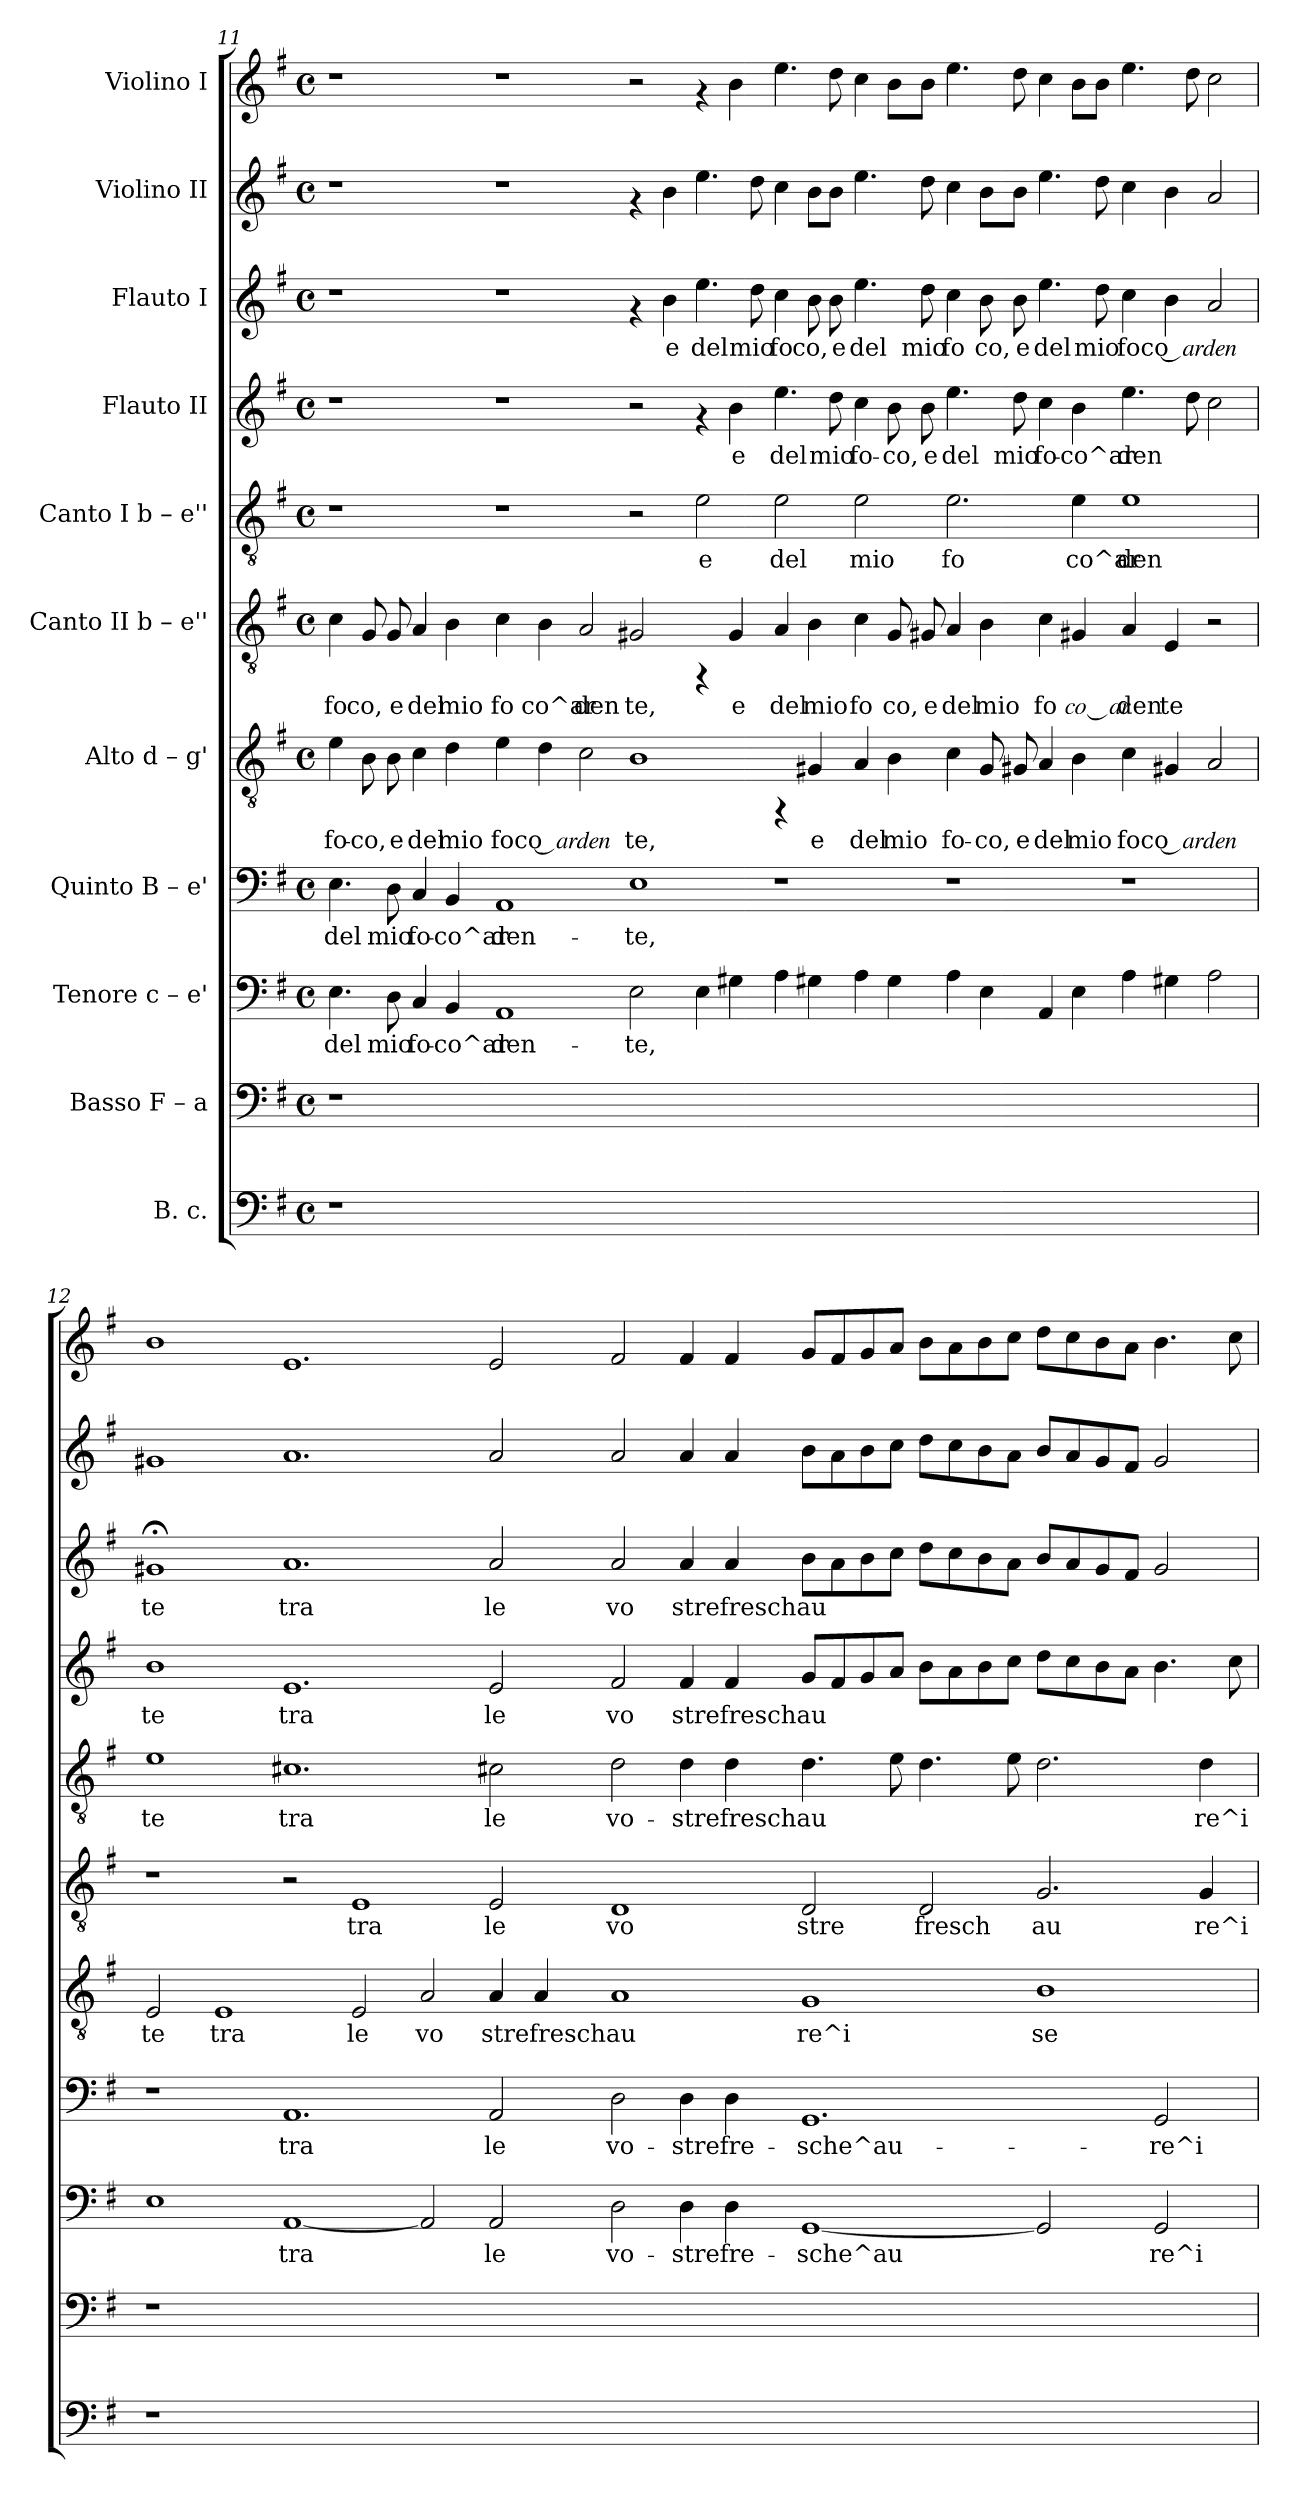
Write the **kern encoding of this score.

**kern	**kern	**kern	**text	**kern	**text	**kern	**text	**kern	**text	**kern	**text	**kern	**text	**kern	**text	**kern	**kern
*part11	*part10	*part9	*part9	*part8	*part8	*part7	*part7	*part6	*part6	*part5	*part5	*part4	*part4	*part3	*part3	*part2	*part1
*staff11	*staff10	*staff9	*staff9	*staff8	*staff8	*staff7	*staff7	*staff6	*staff6	*staff5	*staff5	*staff4	*staff4	*staff3	*staff3	*staff2	*staff1
*I"B. c.	*I"Basso  F – a	*I"Tenore  c – e'	*	*I"Quinto  B – e'	*	*I"Alto  d – g'	*	*I"Canto II  b – e''	*	*I"Canto I  b – e''	*	*I"Flauto II	*	*I"Flauto I	*	*I"Violino II	*I"Violino I
!!LO:PB:g=z
*clefF4	*clefF4	*clefF4	*	*clefF4	*	*clefGv2	*	*clefGv2	*	*clefGv2	*	*clefG2	*	*clefG2	*	*clefG2	*clefG2
*k[f#]	*k[f#]	*k[f#]	*	*k[f#]	*	*k[f#]	*	*k[f#]	*	*k[f#]	*	*k[f#]	*	*k[f#]	*	*k[f#]	*k[f#]
*G:	*G:	*G:	*	*G:	*	*G:	*	*G:	*	*G:	*	*G:	*	*G:	*	*G:	*G:
*M4/4	*M4/4	*M4/4	*	*M4/4	*	*M4/4	*	*M4/4	*	*M4/4	*	*M4/4	*	*M4/4	*	*M4/4	*M4/4
*met(c)	*met(c)	*met(c)	*	*met(c)	*	*met(c)	*	*met(c)	*	*met(c)	*	*met(c)	*	*met(c)	*	*met(c)	*met(c)
=11	=11	=11	=11	=11	=11	=11	=11	=11	=11	=11	=11	=11	=11	=11	=11	=11	=11
!	!	!	!LO:LY:a:rj	!	!LO:LY:b:rj	!	!LO:LY:b:rj	!	!LO:LY:b:rj	!	!	!	!	!	!	!	!
1r	1r	4.E\	del	4.E\	del	4e\	fo-	4c\	fo	1r	.	1r	.	1r	.	1r	1r
!	!	!	!	!	!	!	!LO:LY:b:rj	!	!LO:LY:b:rj	!	!	!	!	!	!	!	!
.	.	.	.	.	.	8B\	-co,	8G/	co,	.	.	.	.	.	.	.	.
!	!	!	!LO:LY:a:rj	!	!LO:LY:b:rj	!	!LO:LY:b:rj	!	!LO:LY:b:rj	!	!	!	!	!	!	!	!
.	.	8D\	mio	8D\	mio	8B\	e	8G/	e	.	.	.	.	.	.	.	.
!	!	!	!LO:LY:a:rj	!	!LO:LY:b:rj	!	!LO:LY:b:rj	!	!LO:LY:b:rj	!	!	!	!	!	!	!	!
.	.	4C/	fo-	4C/	fo-	4c\	del	4A/	del	.	.	.	.	.	.	.	.
!	!	!	!LO:LY:a:rj	!	!LO:LY:b:rj	!	!LO:LY:b:rj	!	!LO:LY:b:rj	!	!	!	!	!	!	!	!
.	.	4BB/	-co^ar-	4BB/	-co^ar-	4d\	mio	4B\	mio	.	.	.	.	.	.	.	.
!	!	!	!LO:LY:a:rj	!	!LO:LY:b:rj	!	!LO:LY:b:rj	!	!LO:LY:b:rj	!	!	!	!	!	!	!	!
00ryy	00ryy	1AA	-den-	1AA	-den-	4e\	foco	4c\	fo	1r	.	1r	.	1r	.	1r	1r
!	!	!	!	!	!	!	!LO:LY:b:rj	!	!LO:LY:b:rj	!	!	!	!	!	!	!	!
.	.	.	.	.	.	4d\	‿arden-	4B\	co^ar	.	.	.	.	.	.	.	.
!	!	!	!	!	!	!	!LO:LY:b:rj	!	!LO:LY:b:rj	!	!	!	!	!	!	!	!
.	.	.	.	.	.	2c\	--	2A/	den	.	.	.	.	.	.	.	.
!	!	!	!LO:LY:a:rj	!	!LO:LY:b:rj	!	!LO:LY:b:rj	!	!LO:LY:b:rj	!	!	!	!	!	!	!	!
.	.	2E\	-te,	1E	-te,	1B	-te,	2G#X/	te,	2r	.	2r	.	4rf	.	4rf	2r
!	!	!	!	!	!	!	!	!	!	!	!	!	!	!	!LO:LY:b:cj	!	!
.	.	.	.	.	.	.	.	.	.	.	.	.	.	4b\	e	4b\	.
!	!	!	!LO:LY:a:rj	!	!	!	!	!	!	!	!LO:LY:b:rj	!	!	!	!LO:LY:b:cj	!	!
.	.	4E\	.	.	.	.	.	4rFF	.	2e\	e	4rf	.	4.ee\	del	4.ee\	4rf
!	!	!	!LO:LY:a:rj	!	!	!	!	!	!LO:LY:b:rj	!	!	!	!LO:LY:b	!	!	!	!
.	.	4G#X\	.	.	.	.	.	4G#/	e	.	.	4b\	e	.	.	.	4b\
!	!	!	!	!	!	!	!	!	!	!	!	!	!	!	!LO:LY:b:cj	!	!
.	.	.	.	.	.	.	.	.	.	.	.	.	.	8dd\	mio	8dd\	.
!	!	!	!LO:LY:a:rj	!	!	!	!	!	!LO:LY:b:rj	!	!LO:LY:b:rj	!	!LO:LY:b	!	!LO:LY:b:cj	!	!
.	.	4A\	.	1r	.	4rFF	.	4A/	del	2e\	del	4.ee\	del	4cc\	fo	4cc\	4.ee\
!	!	!	!LO:LY:a:rj	!	!	!	!LO:LY:b:rj	!	!LO:LY:b:rj	!	!	!	!	!	!LO:LY:b:cj	!	!
.	.	4G#X\	.	.	.	4G#X/	e	4B\	mio	.	.	.	.	8b\	co,	8b\L	.
!	!	!	!	!	!	!	!	!	!	!	!	!	!LO:LY:b	!	!LO:LY:b:cj	!	!
.	.	.	.	.	.	.	.	.	.	.	.	8dd\	mio	8b\	e	8b\J	8dd\
!	!	!	!LO:LY:a:rj	!	!	!	!LO:LY:b:rj	!	!LO:LY:b:rj	!	!LO:LY:b:rj	!	!LO:LY:b	!	!LO:LY:b:cj	!	!
.	.	4A\	.	.	.	4A/	del	4c\	fo	2e\	mio	4cc\	fo-	4.ee\	del	4.ee\	4cc\
!	!	!	!LO:LY:a:rj	!	!	!	!LO:LY:b:rj	!	!LO:LY:b:rj	!	!	!	!LO:LY:b	!	!	!	!
.	.	4G#\	.	.	.	4B\	mio	8G#/	co,	.	.	8b\	-co,	.	.	.	8b\L
!	!	!	!	!	!	!	!	!	!LO:LY:b:rj	!	!	!	!LO:LY:b	!	!LO:LY:b:cj	!	!
.	.	.	.	.	.	.	.	8G#X/	e	.	.	8b\	e	8dd\	mio	8dd\	8b\J
!	!	!	!LO:LY:a:rj	!	!	!	!LO:LY:b:rj	!	!LO:LY:b:rj	!	!LO:LY:b:rj	!	!LO:LY:b	!	!LO:LY:b:cj	!	!
.	.	4A\	.	1r	.	4c\	fo-	4A/	del	2.e\	fo	4.ee\	del	4cc\	fo	4cc\	4.ee\
!	!	!	!LO:LY:a:rj	!	!	!	!LO:LY:b:rj	!	!LO:LY:b:rj	!	!	!	!	!	!LO:LY:b:cj	!	!
.	.	4E\	.	.	.	8G#/	-co,	4B\	mio	.	.	.	.	8b\	co,	8b\L	.
!	!	!	!	!	!	!	!LO:LY:b:rj	!	!	!	!	!	!LO:LY:b	!	!LO:LY:b:cj	!	!
.	.	.	.	.	.	8G#X/	e	.	.	.	.	8dd\	mio	8b\	e	8b\J	8dd\
!	!	!	!LO:LY:a:rj	!	!	!	!LO:LY:b:rj	!	!LO:LY:b:rj	!	!	!	!LO:LY:b	!	!LO:LY:b:cj	!	!
.	.	4AA/	.	.	.	4A/	del	4c\	fo	.	.	4cc\	fo-	4.ee\	del	4.ee\	4cc\
!	!	!	!LO:LY:a:rj	!	!	!	!LO:LY:b:rj	!	!LO:LY:b:rj	!	!LO:LY:b:rj	!	!LO:LY:b	!	!	!	!
.	.	4E\	.	.	.	4B\	mio	4G#X/	co‿ar	4e\	co^ar	4b\	-co^ar-	.	.	.	8b\L
!	!	!	!	!	!	!	!	!	!	!	!	!	!	!	!LO:LY:b:cj	!	!
.	.	.	.	.	.	.	.	.	.	.	.	.	.	8dd\	mio	8dd\	8b\J
!	!	!	!LO:LY:a:rj	!	!	!	!LO:LY:b:rj	!	!LO:LY:b:rj	!	!LO:LY:b:rj	!	!LO:LY:b	!	!LO:LY:b:cj	!	!
1ryy	1ryy	4A\	.	1r	.	4c\	foco	4A/	den	1e	den	4.ee\	-den-	4cc\	foco	4cc\	4.ee\
!	!	!	!LO:LY:a:rj	!	!	!	!LO:LY:b:rj	!	!LO:LY:b:rj	!	!	!	!	!	!LO:LY:b:cj	!	!
.	.	4G#X\	.	.	.	4G#X/	‿arden-	4E/	te	.	.	.	.	4b\	‿arden	4b\	.
!	!	!	!	!	!	!	!	!	!	!	!	!	!LO:LY:b	!	!	!	!
.	.	.	.	.	.	.	.	.	.	.	.	8dd\	--	.	.	.	8dd\
!	!	!	!LO:LY:a:rj	!	!	!	!LO:LY:b:rj	!	!	!	!	!	!LO:LY:b	!	!LO:LY:b:cj	!	!
.	.	2A\	.	.	.	2A/	--	2r	.	.	.	2cc\	--	2a/	.	2a/	2cc\
!!LO:PB:g=z
=12	=12	=12	=12	=12	=12	=12	=12	=12	=12	=12	=12	=12	=12	=12	=12	=12	=12
!	!	!	!LO:LY:a:rj	!	!	!	!LO:LY:b:rj	!	!	!	!LO:LY:b:rj	!	!LO:LY:b	!	!LO:LY:b:cj	!	!
1r	1r	1E	.	1r	.	2E/	-te	1r	.	1e	te	1b	-te	1g#X;<	te	1g#X	1b
!	!	!	!	!	!	!	!LO:LY:b:rj	!	!	!	!	!	!	!	!	!	!
.	.	.	.	.	.	1E	tra	.	.	.	.	.	.	.	.	.	.
!	!	!	!LO:LY:a:rj	!	!LO:LY:b:rj	!	!	!	!	!	!LO:LY:b:rj	!	!LO:LY:b	!	!LO:LY:b:cj	!	!
00ryy	00ryy	[<1AA	tra	1.AA	tra	.	.	2r	.	1.c#X	tra	1.e	tra	1.a	tra	1.a	1.e
!	!	!	!	!	!	!	!LO:LY:b:rj	!	!LO:LY:b:rj	!	!	!	!	!	!	!	!
.	.	.	.	.	.	2E/	le	1E	tra	.	.	.	.	.	.	.	.
!	!	!	!LO:LY:a:rj	!	!	!	!LO:LY:b:rj	!	!	!	!	!	!	!	!	!	!
.	.	2AA/]	.	.	.	2A/	vo	.	.	.	.	.	.	.	.	.	.
!	!	!	!LO:LY:a:rj	!	!LO:LY:b:rj	!	!LO:LY:b:rj	!	!LO:LY:b:rj	!	!LO:LY:b:rj	!	!LO:LY:b	!	!LO:LY:b:cj	!	!
.	.	2AA/	le	2AA/	le	4A/	stre	2E/	le	2c#X\	le	2e/	le	2a/	le	2a/	2e/
!	!	!	!	!	!	!	!LO:LY:b:rj	!	!	!	!	!	!	!	!	!	!
.	.	.	.	.	.	4A/	fresch	.	.	.	.	.	.	.	.	.	.
!	!	!	!LO:LY:a:rj	!	!LO:LY:b:rj	!	!LO:LY:b:rj	!	!LO:LY:b:rj	!	!LO:LY:b:rj	!	!LO:LY:b	!	!LO:LY:b:cj	!	!
.	.	2D\	vo-	2D\	vo-	1A	au	1D	vo	2d\	vo-	2f#/	vo	2a/	vo	2a/	2f#/
!	!	!	!LO:LY:a:rj	!	!LO:LY:b:rj	!	!	!	!	!	!LO:LY:b:rj	!	!LO:LY:b	!	!LO:LY:b:cj	!	!
.	.	4D\	-stre	4D\	-stre	.	.	.	.	4d\	-stre	4f#/	stre	4a/	stre	4a/	4f#/
!	!	!	!LO:LY:a:rj	!	!LO:LY:b:rj	!	!	!	!	!	!LO:LY:b:rj	!	!LO:LY:b	!	!LO:LY:b:cj	!	!
.	.	4D\	fre-	4D\	fre-	.	.	.	.	4d\	fresch	4f#/	fresch	4a/	fresch	4a/	4f#/
!	!	!	!LO:LY:a:rj	!	!LO:LY:b:rj	!	!LO:LY:b:rj	!	!LO:LY:b:rj	!	!LO:LY:b:rj	!	!LO:LY:b	!	!LO:LY:b:cj	!	!
.	.	[<1GG	-sche^au-	1.GG	-sche^au-	1G	re^i	2D/	stre	4.d\	au-	8g/L	au	8b\L	au	8b\L	8g/L
!	!	!	!	!	!	!	!	!	!	!	!	!	!LO:LY:b	!	!LO:LY:b:cj	!	!
.	.	.	.	.	.	.	.	.	.	.	.	8f#/	.	8a\	.	8a\	8f#/
!	!	!	!	!	!	!	!	!	!	!	!	!	!LO:LY:b	!	!LO:LY:b:cj	!	!
.	.	.	.	.	.	.	.	.	.	.	.	8g/	.	8b\	.	8b\	8g/
!	!	!	!	!	!	!	!	!	!	!	!LO:LY:b:rj	!	!LO:LY:b	!	!LO:LY:b:cj	!	!
.	.	.	.	.	.	.	.	.	.	8e\	--	8a/J	.	8cc\J	.	8cc\J	8a/J
!	!	!	!	!	!	!	!	!	!LO:LY:b:rj	!	!LO:LY:b:rj	!	!LO:LY:b	!	!LO:LY:b:cj	!	!
.	.	.	.	.	.	.	.	2D/	fresch	4.d\	--	8b\L	.	8dd\L	.	8dd\L	8b\L
!	!	!	!	!	!	!	!	!	!	!	!	!	!LO:LY:b	!	!LO:LY:b:cj	!	!
.	.	.	.	.	.	.	.	.	.	.	.	8a\	.	8cc\	.	8cc\	8a\
!	!	!	!	!	!	!	!	!	!	!	!	!	!LO:LY:b	!	!LO:LY:b:cj	!	!
.	.	.	.	.	.	.	.	.	.	.	.	8b\	.	8b\	.	8b\	8b\
!	!	!	!	!	!	!	!	!	!	!	!LO:LY:b:rj	!	!LO:LY:b	!	!LO:LY:b:cj	!	!
.	.	.	.	.	.	.	.	.	.	8e\	--	8cc\J	.	8a\J	.	8a\J	8cc\J
!	!	!	!LO:LY:a:rj	!	!	!	!LO:LY:b:rj	!	!LO:LY:b:rj	!	!LO:LY:b:rj	!	!LO:LY:b	!	!LO:LY:b:cj	!	!
1ryy	1ryy	2GG/]	--	.	.	1B	se	2.G/	au	2.d\	--	8dd\L	.	8b/L	.	8b/L	8dd\L
!	!	!	!	!	!	!	!	!	!	!	!	!	!LO:LY:b	!	!LO:LY:b:cj	!	!
.	.	.	.	.	.	.	.	.	.	.	.	8cc\	.	8a/	.	8a/	8cc\
!	!	!	!	!	!	!	!	!	!	!	!	!	!LO:LY:b	!	!LO:LY:b:cj	!	!
.	.	.	.	.	.	.	.	.	.	.	.	8b\	.	8g#/	.	8g#/	8b\
!	!	!	!	!	!	!	!	!	!	!	!	!	!LO:LY:b	!	!LO:LY:b:cj	!	!
.	.	.	.	.	.	.	.	.	.	.	.	8a\J	.	8f#/J	.	8f#/J	8a\J
!	!	!	!LO:LY:a:rj	!	!LO:LY:b:rj	!	!	!	!	!	!	!	!LO:LY:b	!	!LO:LY:b:cj	!	!
.	.	2GG/	-re^i	2GG/	-re^i	.	.	.	.	.	.	4.b\	.	2g#/	.	2g#/	4.b\
!	!	!	!	!	!	!	!	!	!LO:LY:b:rj	!	!LO:LY:b:rj	!	!	!	!	!	!
.	.	.	.	.	.	.	.	4G/	re^i	4d\	-re^i	.	.	.	.	.	.
!	!	!	!	!	!	!	!	!	!	!	!	!	!LO:LY:b	!	!	!	!
.	.	.	.	.	.	.	.	.	.	.	.	8cc\	.	.	.	.	8cc\
=	=	=	=	=	=	=	=	=	=	=	=	=	=	=	=	=	=
*-	*-	*-	*-	*-	*-	*-	*-	*-	*-	*-	*-	*-	*-	*-	*-	*-	*-
